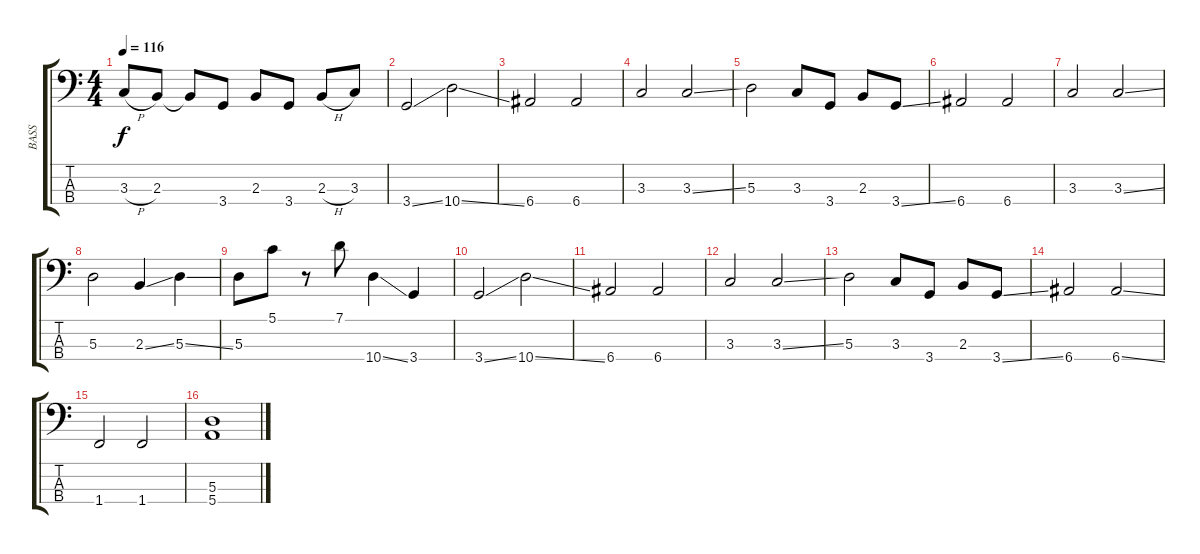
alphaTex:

\track ("BASS" "BASS") {instrument electricbassfinger}
\staff {score tabs}
\tuning (G2 D2 A1 E1) {hide}
\ts (4 4)
\tempo 116
\clef f4
\ks c
3.3{h}.8{dy f} 2.3.8 2.3{t}.8 3.4.8 2.3.8 3.4.8 2.3{h}.8 3.3.8 |
3.4{ss}.2 10.4{ss}.2 |
6.4.2 6.4.2 |
3.3.2 3.3{ss}.2 |
5.3.2 3.3.8 3.4.8 2.3.8 3.4{ss}.8 |
6.4.2 6.4.2 |
3.3.2 3.3{ss}.2 |
5.3.2 2.3{ss}.4 5.3{ss}.4 |
5.3.8 5.1.8 r.8 7.1.8 10.4{ss}.4 3.4.4 |
3.4{ss}.2 10.4{ss}.2 |
6.4.2 6.4.2 |
3.3.2 3.3{ss}.2 |
5.3.2 3.3.8 3.4.8 2.3.8 3.4{ss}.8 |
6.4.2 6.4{ss}.2 |
1.4.2 1.4.2 |
(5.3{ss} 5.4).1
